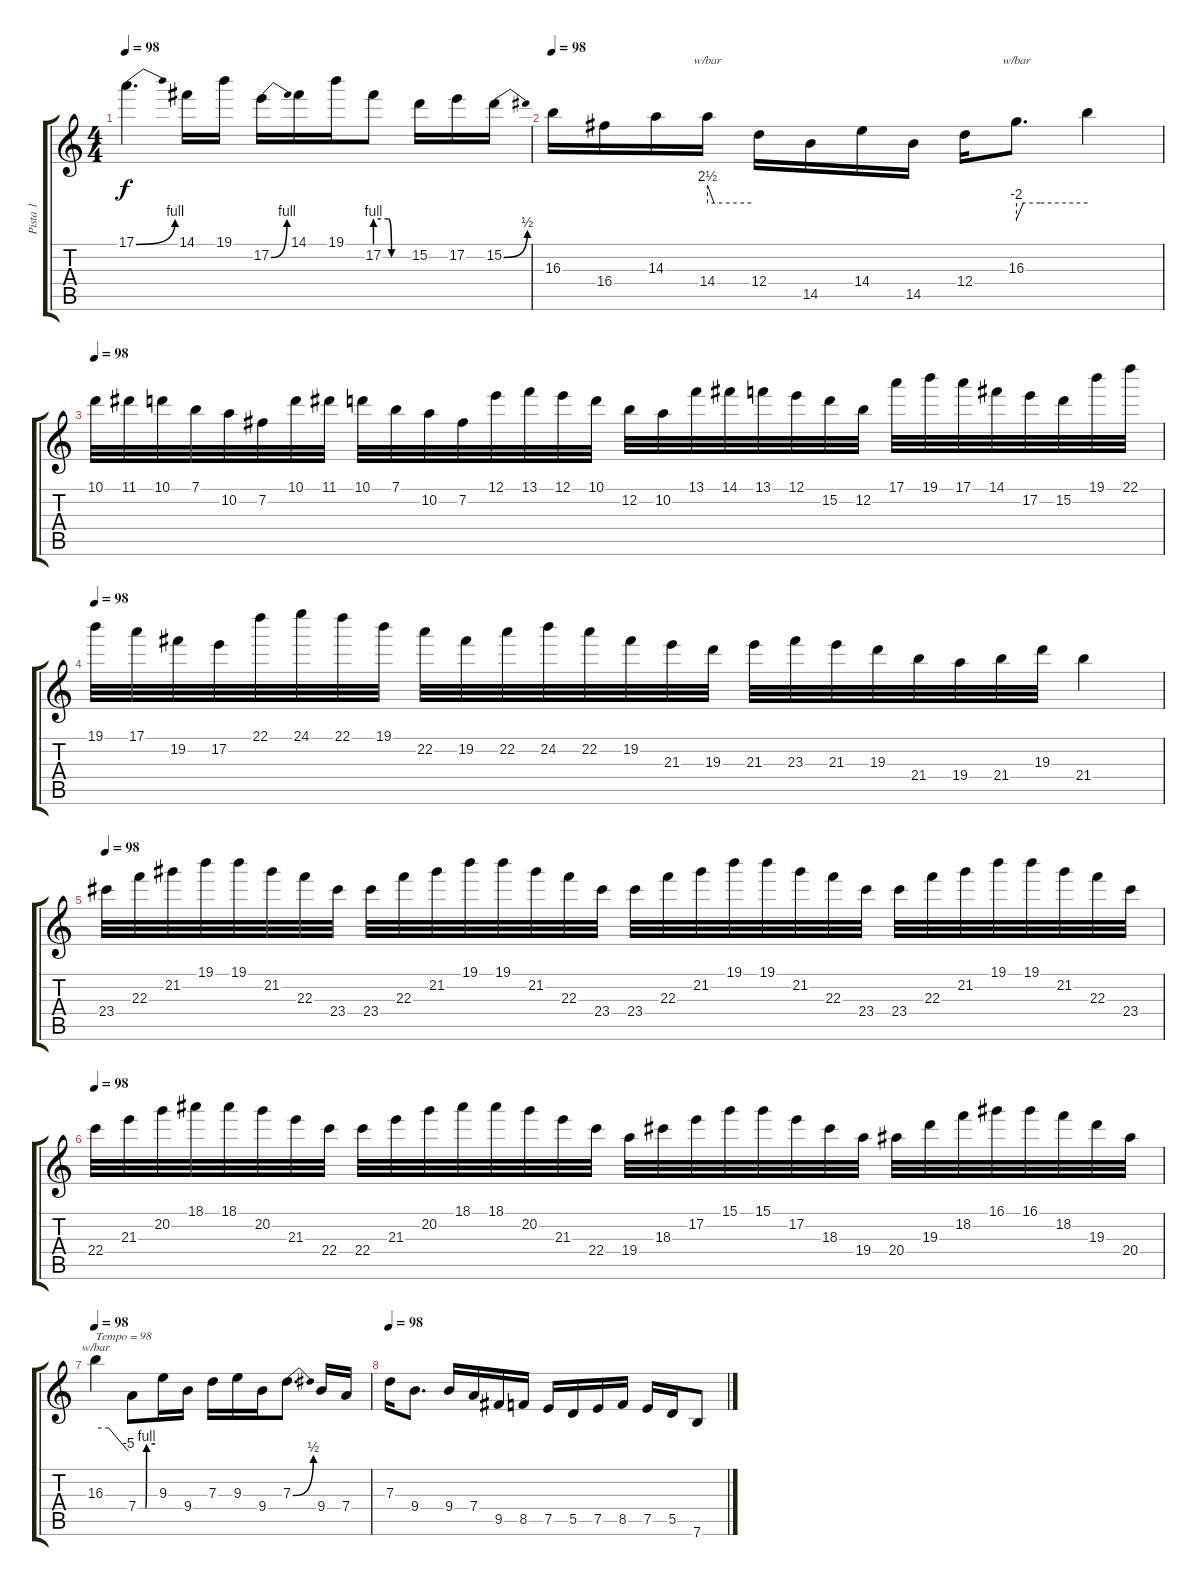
\track ("Pista 1" "Pista 1") {instrument overdrivenguitar}
\staff {score tabs}
\tuning (E4 B3 G3 D3 A2 E2) {hide}
\ts (4 4)
\tempo 98
\clef g2
\ks c
17.1{be (bend 0 0 60 4)}.4{d dy f} 14.1.16 19.1.16 17.2{be (bend 0 0 60 4)}.16 14.1.16 19.1.16 17.2{be (custom 0 4 24 4 30 0 60 0)}.8 15.2.16 17.2.16 15.2{be (bend 0 0 60 2)}.16 |
\tempo 98
16.3.16 16.4.16 14.3.16 14.4.16{tbe (custom default 0 10 9 0 60 0)} 12.4.16 14.5.16 14.4.16 14.5.16 12.4.16 16.3.8{d tbe (custom default 0 -8 6 0 20 0 60 0)} 16.3{t}.4 |
\tempo 98
10.1.32 11.1.32 10.1.32 7.1.32 10.2.32 7.2.32 10.1.32 11.1.32 10.1.32 7.1.32 10.2.32 7.2.32 12.1.32 13.1.32 12.1.32 10.1.32 12.2.32 10.2.32 13.1.32 14.1.32 13.1.32 12.1.32 15.2.32 12.2.32 17.1.32 19.1.32 17.1.32 14.1.32 17.2.32 15.2.32 19.1.32 22.1.32 |
\tempo 98
19.1.32 17.1.32 19.2.32 17.2.32 22.1.32 24.1.32 22.1.32 19.1.32 22.2.32 19.2.32 22.2.32 24.2.32 22.2.32 19.2.32 21.3.32 19.3.32 21.3.32 23.3.32 21.3.32 19.3.32 21.4.32 19.4.32 21.4.32 19.3.32 21.4.4 |
\tempo 98
23.4.32 22.3.32 21.2.32 19.1.32 19.1.32 21.2.32 22.3.32 23.4.32 23.4.32 22.3.32 21.2.32 19.1.32 19.1.32 21.2.32 22.3.32 23.4.32 23.4.32 22.3.32 21.2.32 19.1.32 19.1.32 21.2.32 22.3.32 23.4.32 23.4.32 22.3.32 21.2.32 19.1.32 19.1.32 21.2.32 22.3.32 23.4.32 |
\tempo 98
22.4.32 21.3.32 20.2.32 18.1.32 18.1.32 20.2.32 21.3.32 22.4.32 22.4.32 21.3.32 20.2.32 18.1.32 18.1.32 20.2.32 21.3.32 22.4.32 19.4.32 18.3.32 17.2.32 15.1.32 15.1.32 17.2.32 18.3.32 19.4.32 20.4.32 19.3.32 18.2.32 16.1.32 16.1.32 18.2.32 19.3.32 20.4.32 |
\tempo 98
16.3.4{tbe (custom default 0 0 24 0 60 -20) txt "Tempo = 98"} 7.4{be (custom 0 0 27 0 30 4 60 4)}.8 9.3.16 9.4.16 7.3.16 9.3.16 9.4.16 7.3{be (bend 0 0 60 2)}.8{d} 9.4.16 7.4.16 |
\tempo 98
7.3.16 9.4.8{d} 9.4.16 7.4.16 9.5.16 8.5.16 7.5.16 5.5.16 7.5.16 8.5.16 7.5.16 5.5.16 7.6.8
